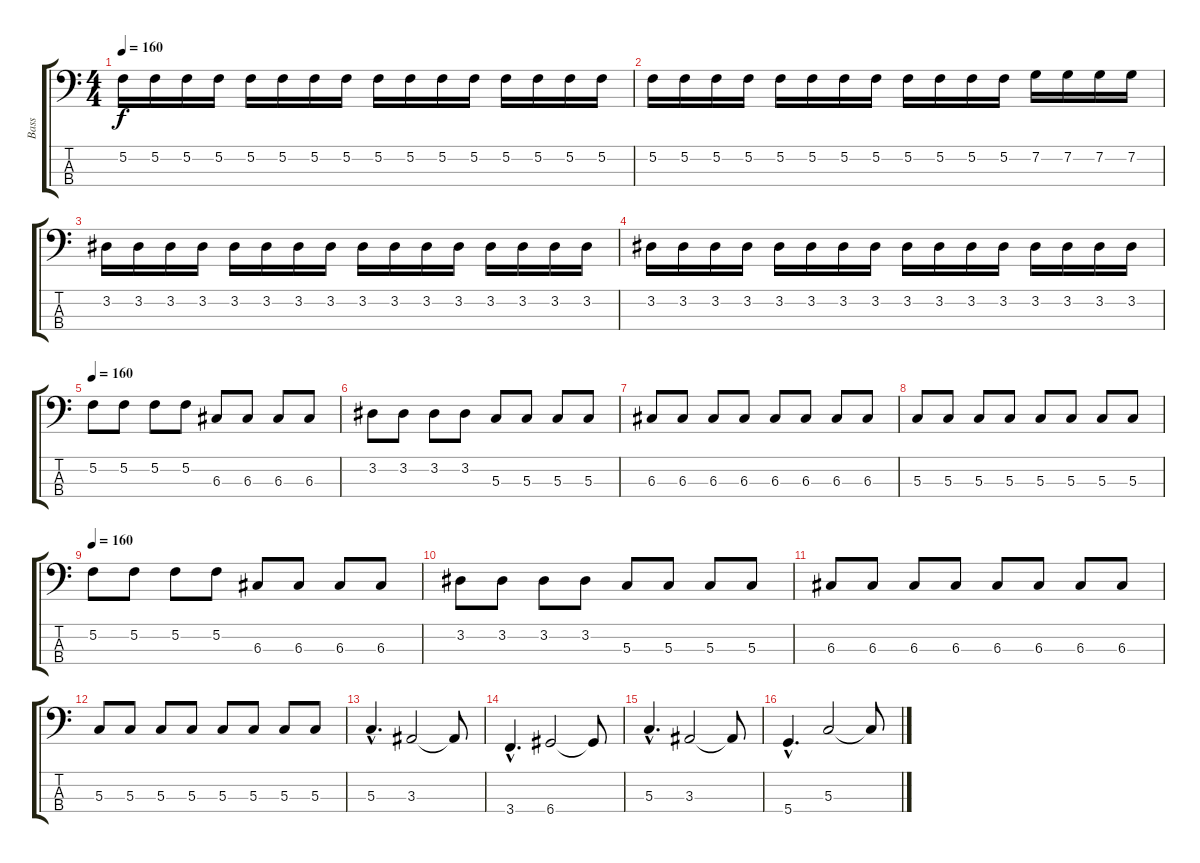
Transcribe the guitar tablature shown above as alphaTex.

\track ("Bass" "Bass") {instrument electricbassfinger}
\staff {score tabs}
\tuning (F2 C2 G1 D1) {hide}
\ts (4 4)
\tempo 160
\clef f4
\ks c
5.2.16{dy f} 5.2.16 5.2.16 5.2.16 5.2.16 5.2.16 5.2.16 5.2.16 5.2.16 5.2.16 5.2.16 5.2.16 5.2.16 5.2.16 5.2.16 5.2.16 |
5.2.16 5.2.16 5.2.16 5.2.16 5.2.16 5.2.16 5.2.16 5.2.16 5.2.16 5.2.16 5.2.16 5.2.16 7.2.16 7.2.16 7.2.16 7.2.16 |
3.2.16 3.2.16 3.2.16 3.2.16 3.2.16 3.2.16 3.2.16 3.2.16 3.2.16 3.2.16 3.2.16 3.2.16 3.2.16 3.2.16 3.2.16 3.2.16 |
3.2.16 3.2.16 3.2.16 3.2.16 3.2.16 3.2.16 3.2.16 3.2.16 3.2.16 3.2.16 3.2.16 3.2.16 3.2.16 3.2.16 3.2.16 3.2.16 |
\tempo 160
5.2.8 5.2.8 5.2.8 5.2.8 6.3.8 6.3.8 6.3.8 6.3.8 |
3.2.8 3.2.8 3.2.8 3.2.8 5.3.8 5.3.8 5.3.8 5.3.8 |
6.3.8 6.3.8 6.3.8 6.3.8 6.3.8 6.3.8 6.3.8 6.3.8 |
5.3.8 5.3.8 5.3.8 5.3.8 5.3.8 5.3.8 5.3.8 5.3.8 |
\tempo 160
5.2.8 5.2.8 5.2.8 5.2.8 6.3.8 6.3.8 6.3.8 6.3.8 |
3.2.8 3.2.8 3.2.8 3.2.8 5.3.8 5.3.8 5.3.8 5.3.8 |
6.3.8 6.3.8 6.3.8 6.3.8 6.3.8 6.3.8 6.3.8 6.3.8 |
5.3.8 5.3.8 5.3.8 5.3.8 5.3.8 5.3.8 5.3.8 5.3.8 |
5.3{hac}.4{d} 3.3.2 3.3{t}.8 |
3.4{hac}.4{d} 6.4.2 6.4{t}.8 |
5.3{hac}.4{d} 3.3.2 3.3{t}.8 |
5.4{hac}.4{d} 5.3.2 5.3{t}.8
